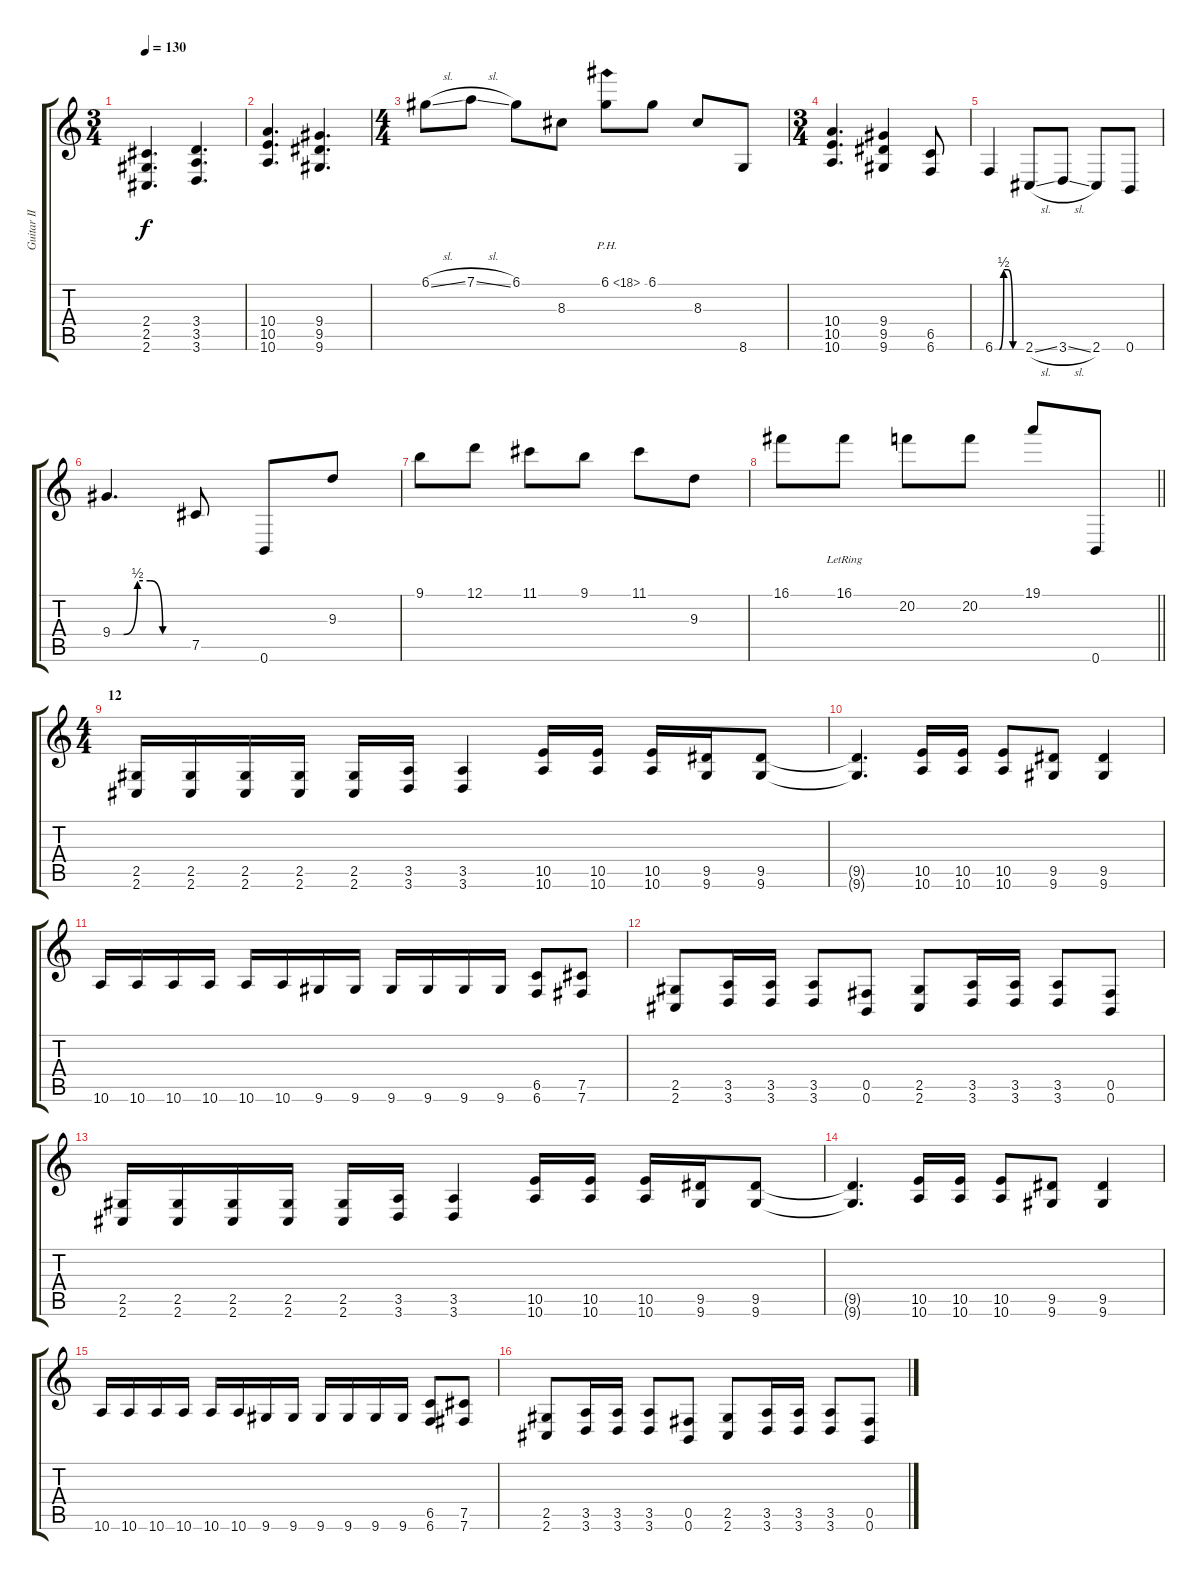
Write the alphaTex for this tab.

\track ("Guitar II" "Guitar II") {instrument distortionguitar}
\staff {score tabs}
\tuning (D4 A3 F3 B2 Gb2 B1) {hide}
\ts (3 4)
\section ("" "")
\tempo 130
\clef g2
\ks c
(2.4 2.5 2.6).4{d dy f} (3.4 3.5 3.6).4{d} |
(10.4 10.5 10.6).4{d} (9.4 9.5 9.6).4{d} |
\ts (4 4)
6.1{sl}.8 7.1{sl}.8 6.1.8 8.3.8 6.1{ph 12}.8 6.1.8 8.3.8 8.6.8 |
\ts (3 4)
(10.4 10.5 10.6).4{d} (9.4 9.5 9.6).4 (6.5 6.6).8 |
6.6{be (custom 0 0 10 0 20 2 30 2 41 0 60 0)}.4 2.6{sl}.8 3.6{sl}.8 2.6.8 0.6.8 |
9.4{be (custom 0 0 9 0 20 2 30 2 40 0 60 0)}.4{d} 7.5.8 0.6.8 9.3.8 |
9.1.8 12.1.8 11.1.8 9.1.8 11.1.8 9.3.8 |
\barLineRight lightlight
16.1.8 16.1{lr}.8 20.2.8 20.2.8 19.1.8 0.6.8 |
\ts (4 4)
\section ("" "12")
(2.5 2.6).16 (2.5 2.6).16 (2.5 2.6).16 (2.5 2.6).16 (2.5 2.6).16 (3.5 3.6).16 (3.5 3.6).4 (10.5 10.6).16 (10.5 10.6).16 (10.5 10.6).16 (9.5 9.6).16 (9.5 9.6).8 |
(9.5{t} 9.6{t}).4{d} (10.5 10.6).16 (10.5 10.6).16 (10.5 10.6).8 (9.5 9.6).8 (9.5 9.6).4 |
10.6.16 10.6.16 10.6.16 10.6.16 10.6.16 10.6.16 9.6.16 9.6.16 9.6.16 9.6.16 9.6.16 9.6.16 (6.5 6.6).8 (7.5 7.6).8 |
(2.5 2.6).8 (3.5 3.6).16 (3.5 3.6).16 (3.5 3.6).8 (0.5 0.6).8 (2.5 2.6).8 (3.5 3.6).16 (3.5 3.6).16 (3.5 3.6).8 (0.5 0.6).8 |
(2.5 2.6).16 (2.5 2.6).16 (2.5 2.6).16 (2.5 2.6).16 (2.5 2.6).16 (3.5 3.6).16 (3.5 3.6).4 (10.5 10.6).16 (10.5 10.6).16 (10.5 10.6).16 (9.5 9.6).16 (9.5 9.6).8 |
(9.5{t} 9.6{t}).4{d} (10.5 10.6).16 (10.5 10.6).16 (10.5 10.6).8 (9.5 9.6).8 (9.5 9.6).4 |
10.6.16 10.6.16 10.6.16 10.6.16 10.6.16 10.6.16 9.6.16 9.6.16 9.6.16 9.6.16 9.6.16 9.6.16 (6.5 6.6).8 (7.5 7.6).8 |
(2.5 2.6).8 (3.5 3.6).16 (3.5 3.6).16 (3.5 3.6).8 (0.5 0.6).8 (2.5 2.6).8 (3.5 3.6).16 (3.5 3.6).16 (3.5 3.6).8 (0.5 0.6).8
